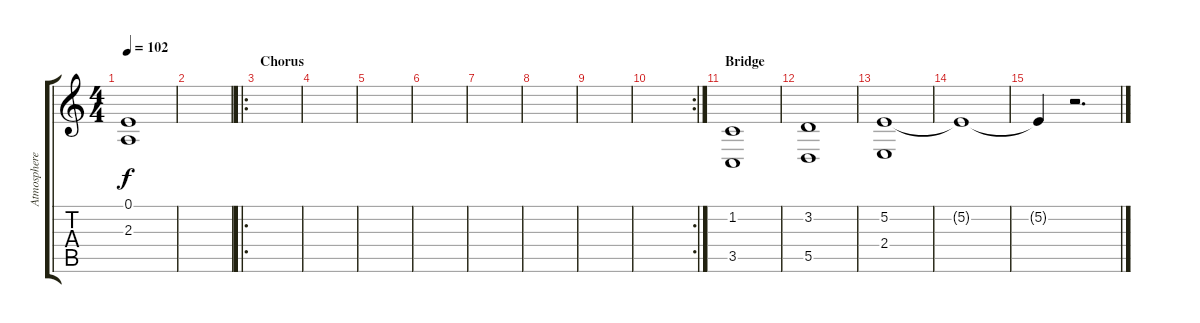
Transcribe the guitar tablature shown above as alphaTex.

\track ("Atmosphere" "Atmosphere") {instrument pad2warm}
\staff {score tabs}
\tuning (E4 B3 G3 D3 A2 E2) {hide}
\ts (4 4)
\tempo 102
\clef g2
\ks c
(0.1{t} 2.3{t}).1{dy f} |
|
\ro
\section ("" "Chorus")
|
|
|
|
|
|
|
\rc 2
|
\section ("" "Bridge")
(1.2 3.5).1 |
(3.2 5.5).1 |
(5.2 2.4).1 |
5.2{t}.1 |
5.2{t}.4 r.2{d}
